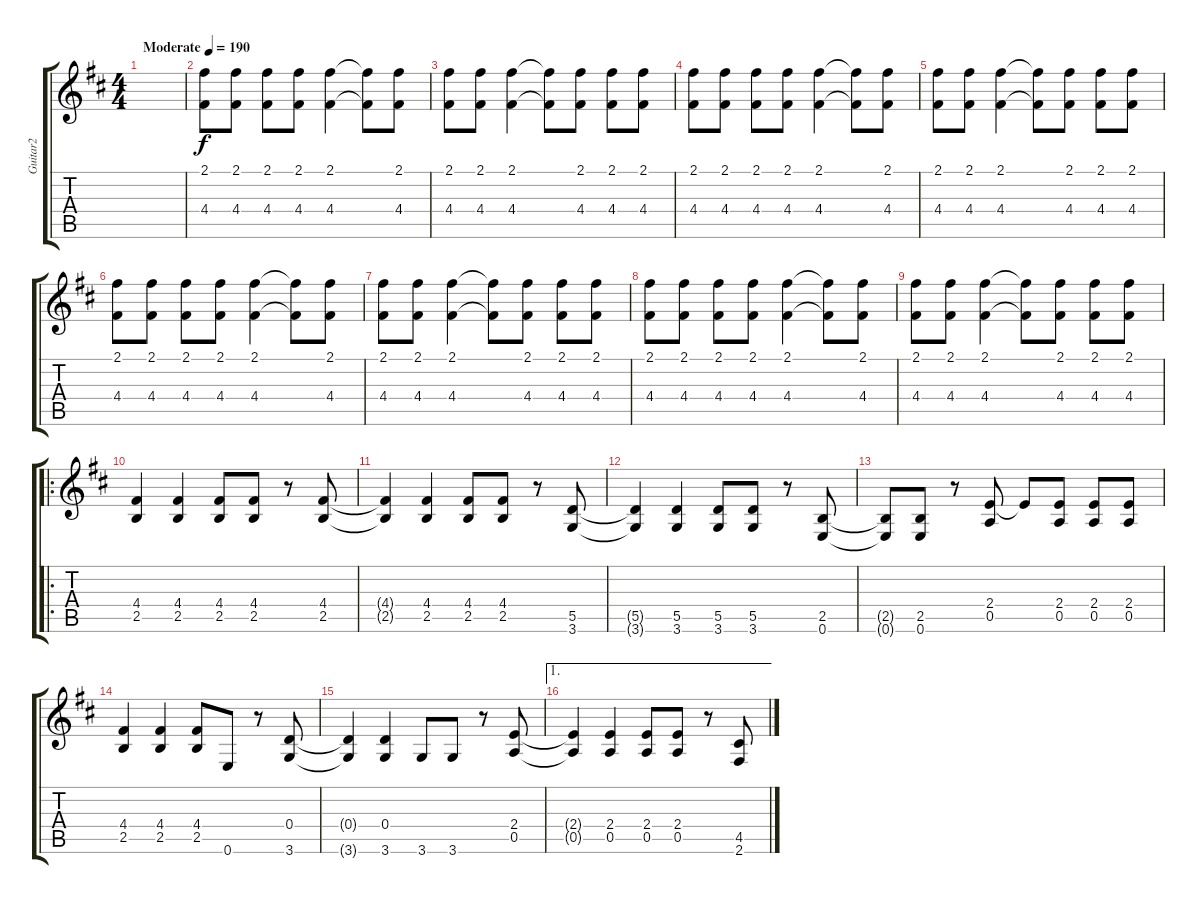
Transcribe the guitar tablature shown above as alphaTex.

\track ("Guitar2" "Guitar2") {instrument distortionguitar}
\staff {score tabs}
\tuning (E4 B3 G3 D3 A2 E2) {hide}
\ts (4 4)
\tempo (190 "Moderate")
\clef g2
\ks d
|
(2.1 4.4).8 (2.1 4.4).8 (2.1 4.4).8 (2.1 4.4).8 (2.1 4.4).4 (2.1{t} 4.4{t}).8 (2.1 4.4).8 |
(2.1 4.4).8 (2.1 4.4).8 (2.1 4.4).4 (2.1{t} 4.4{t}).8 (2.1 4.4).8 (2.1 4.4).8 (2.1 4.4).8 |
(2.1 4.4).8 (2.1 4.4).8 (2.1 4.4).8 (2.1 4.4).8 (2.1 4.4).4 (2.1{t} 4.4{t}).8 (2.1 4.4).8 |
(2.1 4.4).8 (2.1 4.4).8 (2.1 4.4).4 (2.1{t} 4.4{t}).8 (2.1 4.4).8 (2.1 4.4).8 (2.1 4.4).8 |
(2.1 4.4).8 (2.1 4.4).8 (2.1 4.4).8 (2.1 4.4).8 (2.1 4.4).4 (2.1{t} 4.4{t}).8 (2.1 4.4).8 |
(2.1 4.4).8 (2.1 4.4).8 (2.1 4.4).4 (2.1{t} 4.4{t}).8 (2.1 4.4).8 (2.1 4.4).8 (2.1 4.4).8 |
(2.1 4.4).8 (2.1 4.4).8 (2.1 4.4).8 (2.1 4.4).8 (2.1 4.4).4 (2.1{t} 4.4{t}).8 (2.1 4.4).8 |
(2.1 4.4).8 (2.1 4.4).8 (2.1 4.4).4 (2.1{t} 4.4{t}).8 (2.1 4.4).8 (2.1 4.4).8 (2.1 4.4).8 |
\ro
(4.4 2.5).4 (4.4 2.5).4 (4.4 2.5).8 (4.4 2.5).8 r.8 (4.4 2.5).8 |
(4.4{t} 2.5{t}).4 (4.4 2.5).4 (4.4 2.5).8 (4.4 2.5).8 r.8 (5.5 3.6).8 |
(5.5{t} 3.6{t}).4 (5.5 3.6).4 (5.5 3.6).8 (5.5 3.6).8 r.8 (2.5 0.6).8 |
(2.5{t} 0.6{t}).8 (2.5 0.6).8 r.8 (2.4 0.5).8 2.4{t}.8 (2.4 0.5).8 (2.4 0.5).8 (2.4 0.5).8 |
(4.4 2.5).4 (4.4 2.5).4 (4.4 2.5).8 0.6.8 r.8 (0.4 3.6).8 |
(0.4{t} 3.6{t}).4 (0.4 3.6).4 3.6.8 3.6.8 r.8 (2.4 0.5).8 |
\ae 1
(2.4{t} 0.5{t}).4 (2.4 0.5).4 (2.4 0.5).8 (2.4 0.5).8 r.8 (4.5 2.6).8
